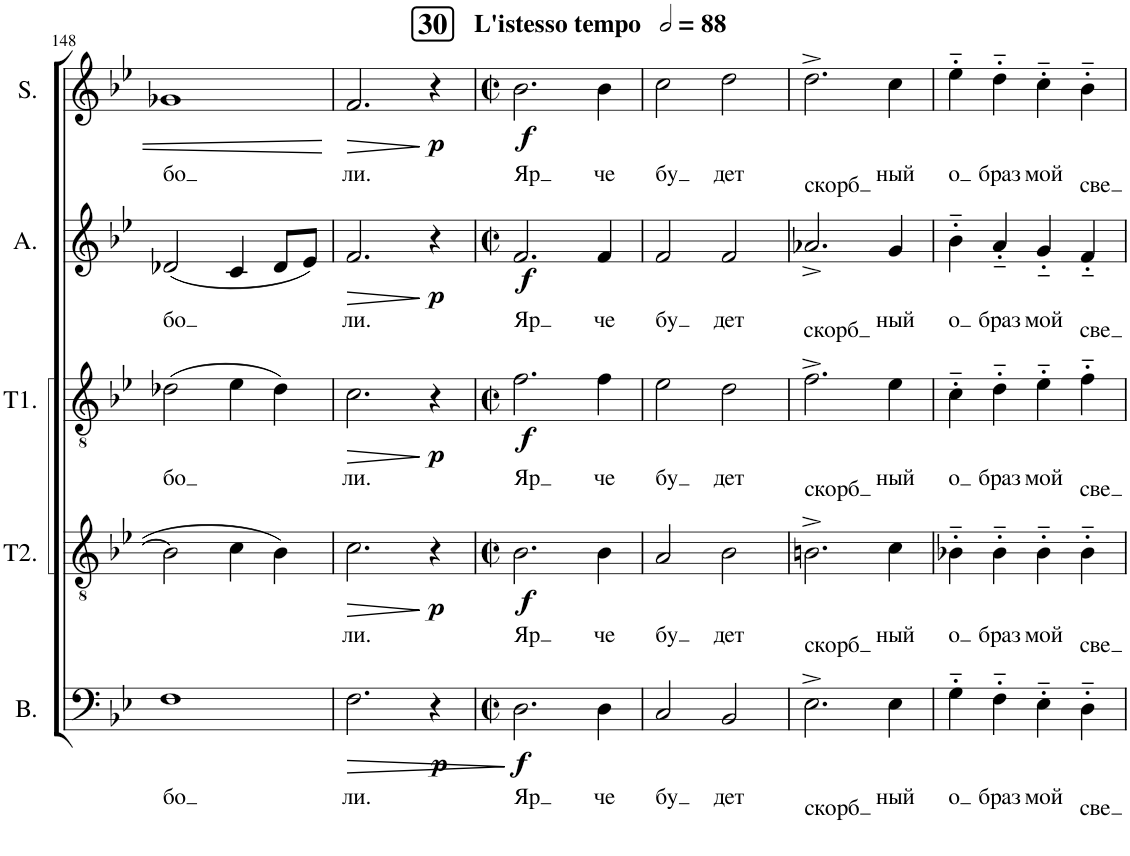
**kern	**text	**dynam	**kern	**text	**dynam	**kern	**text	**dynam	**kern	**text	**dynam	**kern	**text	**dynam
*part5	*part5	*part5	*part4	*part4	*part4	*part3	*part3	*part3	*part2	*part2	*part2	*part1	*part1	*part1
*staff5	*staff5	*staff5	*staff4	*staff4	*staff4	*staff3	*staff3	*staff3	*staff2	*staff2	*staff2	*staff1	*staff1	*staff1
*I"Bass	*	*	*I"Tenor 2	*	*	*I"Tenor 1	*	*	*I"Alto	*	*	*I"Soprano	*	*
*I'B.	*	*	*I'T2.	*	*	*I'T1.	*	*	*I'A.	*	*	*I'S.	*	*
!!LO:PB:g=z
*clefF4	*	*	*clefGv2	*	*	*clefGv2	*	*	*clefG2	*	*	*clefG2	*	*
*k[b-e-]	*	*	*k[b-e-]	*	*	*k[b-e-]	*	*	*k[b-e-]	*	*	*k[b-e-]	*	*
*M2/2	*	*	*M2/2	*	*	*M2/2	*	*	*M2/2	*	*	*M2/2	*	*
*met(c|)	*	*	*met(c|)	*	*	*met(c|)	*	*	*met(c|)	*	*	*met(c|)	*	*
=148	=148	=148	=148	=148	=148	=148	=148	=148	=148	=148	=148	=148	=148	=148
!	!LO:LY:b	!	!	!	!	!	!LO:LY:b	!	!	!LO:LY:b	!	!	!LO:LY:b	!
1F	бо	.	2B-\]	.	.	(2d-X\	бо	.	(2d-X/	бо	.	1g-X	бо	.
.	.	.	4c\	.	.	4e-\	.	.	4c/	.	.	.	.	.
.	.	.	4B-\	.	.	4d-\)	.	.	8d-/L	.	.	.	.	.
.	.	.	.	.	.	.	.	.	8e-/J)	.	.	.	.	.
=149	=149	=149	=149	=149	=149	=149	=149	=149	=149	=149	=149	=149	=149	=149
!	!LO:LY:b	!LO:HP:b	!	!LO:LY:b	!LO:HP:b	!	!LO:LY:b	!LO:HP:b	!	!LO:LY:b	!LO:HP:b	!	!LO:LY:b	!LO:HP:b
2.F\	ли.	>	2.c\	ли.	>	2.c\	ли.	>	2.f/	ли.	>	2.f/	ли.	>
!	!	!LO:DY:b	!	!	!LO:DY:n=1:b	!	!	!LO:DY:n=1:b	!	!	!LO:DY:n=1:b	!	!	!LO:DY:n=1:b
4r	.	p	4r	.	] p	4r	.	] p	4r	.	] p	4r	.	] p
.	.	]	.	.	.	.	.	.	.	.	.	.	.	.
=150	=150	=150	=150	=150	=150	=150	=150	=150	=150	=150	=150	=150	=150	=150
!!LO:REH:place=s1:a:B:cj:fs=14:t=30
*M2/2	*	*	*M2/2	*	*	*M2/2	*	*	*M2/2	*	*	*M2/2	*	*
*met(c|)	*	*	*met(c|)	*	*	*met(c|)	*	*	*met(c|)	*	*	*met(c|)	*	*
*	*	*	*	*	*	*	*	*	*	*	*	*MM176	*	*
!	!	!	!	!	!	!	!	!	!	!	!	!LO:TX:a:B:t=L'istesso tempo	!	!
!	!LO:LY:b	!LO:DY:b	!	!LO:LY:b	!LO:DY:b	!	!LO:LY:b	!LO:DY:b	!	!LO:LY:b	!LO:DY:b	!	!LO:LY:b	!LO:DY:b
2.D\	Яр	f	2.B-\	Яр	f	2.f\	Яр	f	2.f/	Яр	f	2.b-\	Яр	f
!	!LO:LY:b	!	!	!LO:LY:b	!	!	!LO:LY:b	!	!	!LO:LY:b	!	!	!LO:LY:b	!
4D\	че	.	4B-\	че	.	4f\	че	.	4f/	че	.	4b-\	че	.
=151	=151	=151	=151	=151	=151	=151	=151	=151	=151	=151	=151	=151	=151	=151
!	!LO:LY:b	!	!	!LO:LY:b	!	!	!LO:LY:b	!	!	!LO:LY:b	!	!	!LO:LY:b	!
2C/	бу	.	2A/	бу	.	2e-\	бу	.	2f/	бу	.	2cc\	бу	.
!	!LO:LY:b	!	!	!LO:LY:b	!	!	!LO:LY:b	!	!	!LO:LY:b	!	!	!LO:LY:b	!
2BB-/	дет	.	2B-\	дет	.	2d\	дет	.	2f/	дет	.	2dd\	дет	.
=152	=152	=152	=152	=152	=152	=152	=152	=152	=152	=152	=152	=152	=152	=152
!	!LO:LY:b	!	!	!LO:LY:b	!	!	!LO:LY:b	!	!	!LO:LY:b	!	!	!LO:LY:b	!
2.E-^\	скорб	.	2.Bn^\	скорб	.	2.f^\	скорб	.	2.a-X^/	скорб	.	2.dd^\	скорб	.
!	!LO:LY:b	!	!	!LO:LY:b	!	!	!LO:LY:b	!	!	!LO:LY:b	!	!	!LO:LY:b	!
4E-\	ный	.	4c\	ный	.	4e-\	ный	.	4g/	ный	.	4cc\	ный	.
=153	=153	=153	=153	=153	=153	=153	=153	=153	=153	=153	=153	=153	=153	=153
!	!LO:LY:b	!	!	!LO:LY:b	!	!	!LO:LY:b	!	!	!LO:LY:b	!	!	!LO:LY:b	!
4G'~\	о	.	4B-X'~\	о	.	4c'~\	о	.	4b-'~\	о	.	4ee-'~\	о	.
!	!LO:LY:b	!	!	!LO:LY:b	!	!	!LO:LY:b	!	!	!LO:LY:b	!	!	!LO:LY:b	!
4F'~\	браз	.	4B-'~\	браз	.	4d'~\	браз	.	4a'~/	браз	.	4dd'~\	браз	.
!	!LO:LY:b	!	!	!LO:LY:b	!	!	!LO:LY:b	!	!	!LO:LY:b	!	!	!LO:LY:b	!
4E-'~\	мой	.	4B-'~\	мой	.	4e-'~\	мой	.	4g'~/	мой	.	4cc'~\	мой	.
!	!LO:LY:b	!	!	!LO:LY:b	!	!	!LO:LY:b	!	!	!LO:LY:b	!	!	!LO:LY:b	!
4D'~\	све	.	4B-'~\	све	.	4f'~\	све	.	4f'~/	све	.	4b-'~\	све	.
=	=	=	=	=	=	=	=	=	=	=	=	=	=	=
*-	*-	*-	*-	*-	*-	*-	*-	*-	*-	*-	*-	*-	*-	*-
